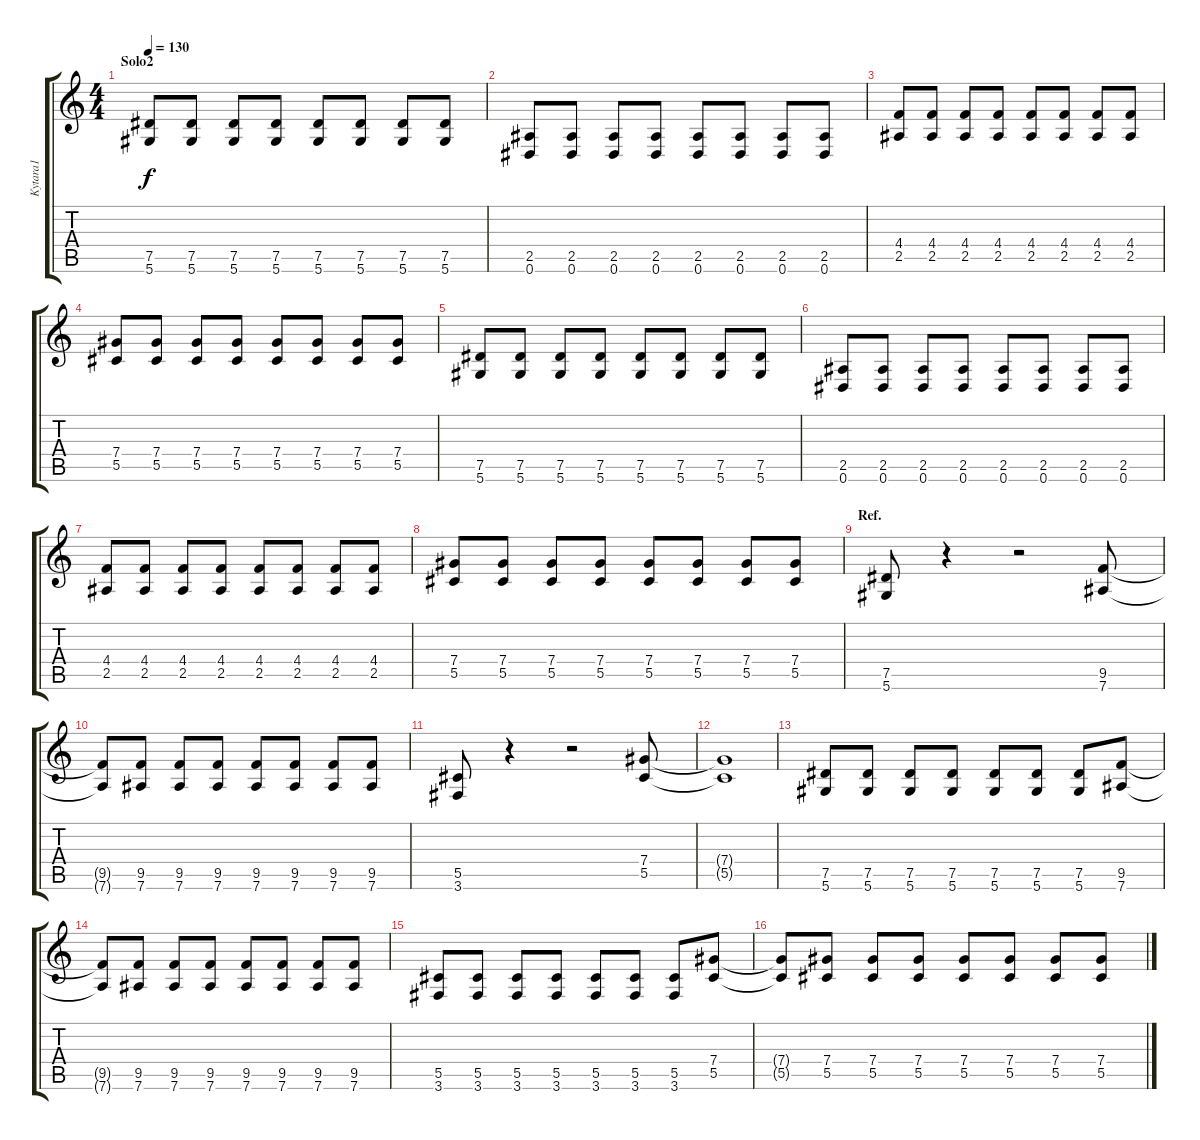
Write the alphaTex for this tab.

\track ("Kytara1" "Kytara1") {instrument distortionguitar}
\staff {score tabs}
\tuning (Eb4 Bb3 Gb3 Db3 Ab2 Eb2) {hide}
\ts (4 4)
\section ("" "Solo2")
\tempo 130
\clef g2
\ks c
(7.5 5.6).8{dy f} (7.5 5.6).8 (7.5 5.6).8 (7.5 5.6).8 (7.5 5.6).8 (7.5 5.6).8 (7.5 5.6).8 (7.5 5.6).8 |
(2.5 0.6).8 (2.5 0.6).8 (2.5 0.6).8 (2.5 0.6).8 (2.5 0.6).8 (2.5 0.6).8 (2.5 0.6).8 (2.5 0.6).8 |
(4.4 2.5).8 (4.4 2.5).8 (4.4 2.5).8 (4.4 2.5).8 (4.4 2.5).8 (4.4 2.5).8 (4.4 2.5).8 (4.4 2.5).8 |
(7.4 5.5).8 (7.4 5.5).8 (7.4 5.5).8 (7.4 5.5).8 (7.4 5.5).8 (7.4 5.5).8 (7.4 5.5).8 (7.4 5.5).8 |
(7.5 5.6).8 (7.5 5.6).8 (7.5 5.6).8 (7.5 5.6).8 (7.5 5.6).8 (7.5 5.6).8 (7.5 5.6).8 (7.5 5.6).8 |
(2.5 0.6).8 (2.5 0.6).8 (2.5 0.6).8 (2.5 0.6).8 (2.5 0.6).8 (2.5 0.6).8 (2.5 0.6).8 (2.5 0.6).8 |
(4.4 2.5).8 (4.4 2.5).8 (4.4 2.5).8 (4.4 2.5).8 (4.4 2.5).8 (4.4 2.5).8 (4.4 2.5).8 (4.4 2.5).8 |
(7.4 5.5).8 (7.4 5.5).8 (7.4 5.5).8 (7.4 5.5).8 (7.4 5.5).8 (7.4 5.5).8 (7.4 5.5).8 (7.4 5.5).8 |
\section ("" "Ref.")
(7.5 5.6).8 r.4 r.2 (9.5 7.6).8 |
(9.5{t} 7.6{t}).8 (9.5 7.6).8 (9.5 7.6).8 (9.5 7.6).8 (9.5 7.6).8 (9.5 7.6).8 (9.5 7.6).8 (9.5 7.6).8 |
(5.5 3.6).8 r.4 r.2 (7.4 5.5).8 |
(7.4{t} 5.5{t}).1 |
(7.5 5.6).8 (7.5 5.6).8 (7.5 5.6).8 (7.5 5.6).8 (7.5 5.6).8 (7.5 5.6).8 (7.5 5.6).8 (9.5 7.6).8 |
(9.5{t} 7.6{t}).8 (9.5 7.6).8 (9.5 7.6).8 (9.5 7.6).8 (9.5 7.6).8 (9.5 7.6).8 (9.5 7.6).8 (9.5 7.6).8 |
(5.5 3.6).8 (5.5 3.6).8 (5.5 3.6).8 (5.5 3.6).8 (5.5 3.6).8 (5.5 3.6).8 (5.5 3.6).8 (7.4 5.5).8 |
(7.4{t} 5.5{t}).8 (7.4 5.5).8 (7.4 5.5).8 (7.4 5.5).8 (7.4 5.5).8 (7.4 5.5).8 (7.4 5.5).8 (7.4 5.5).8
